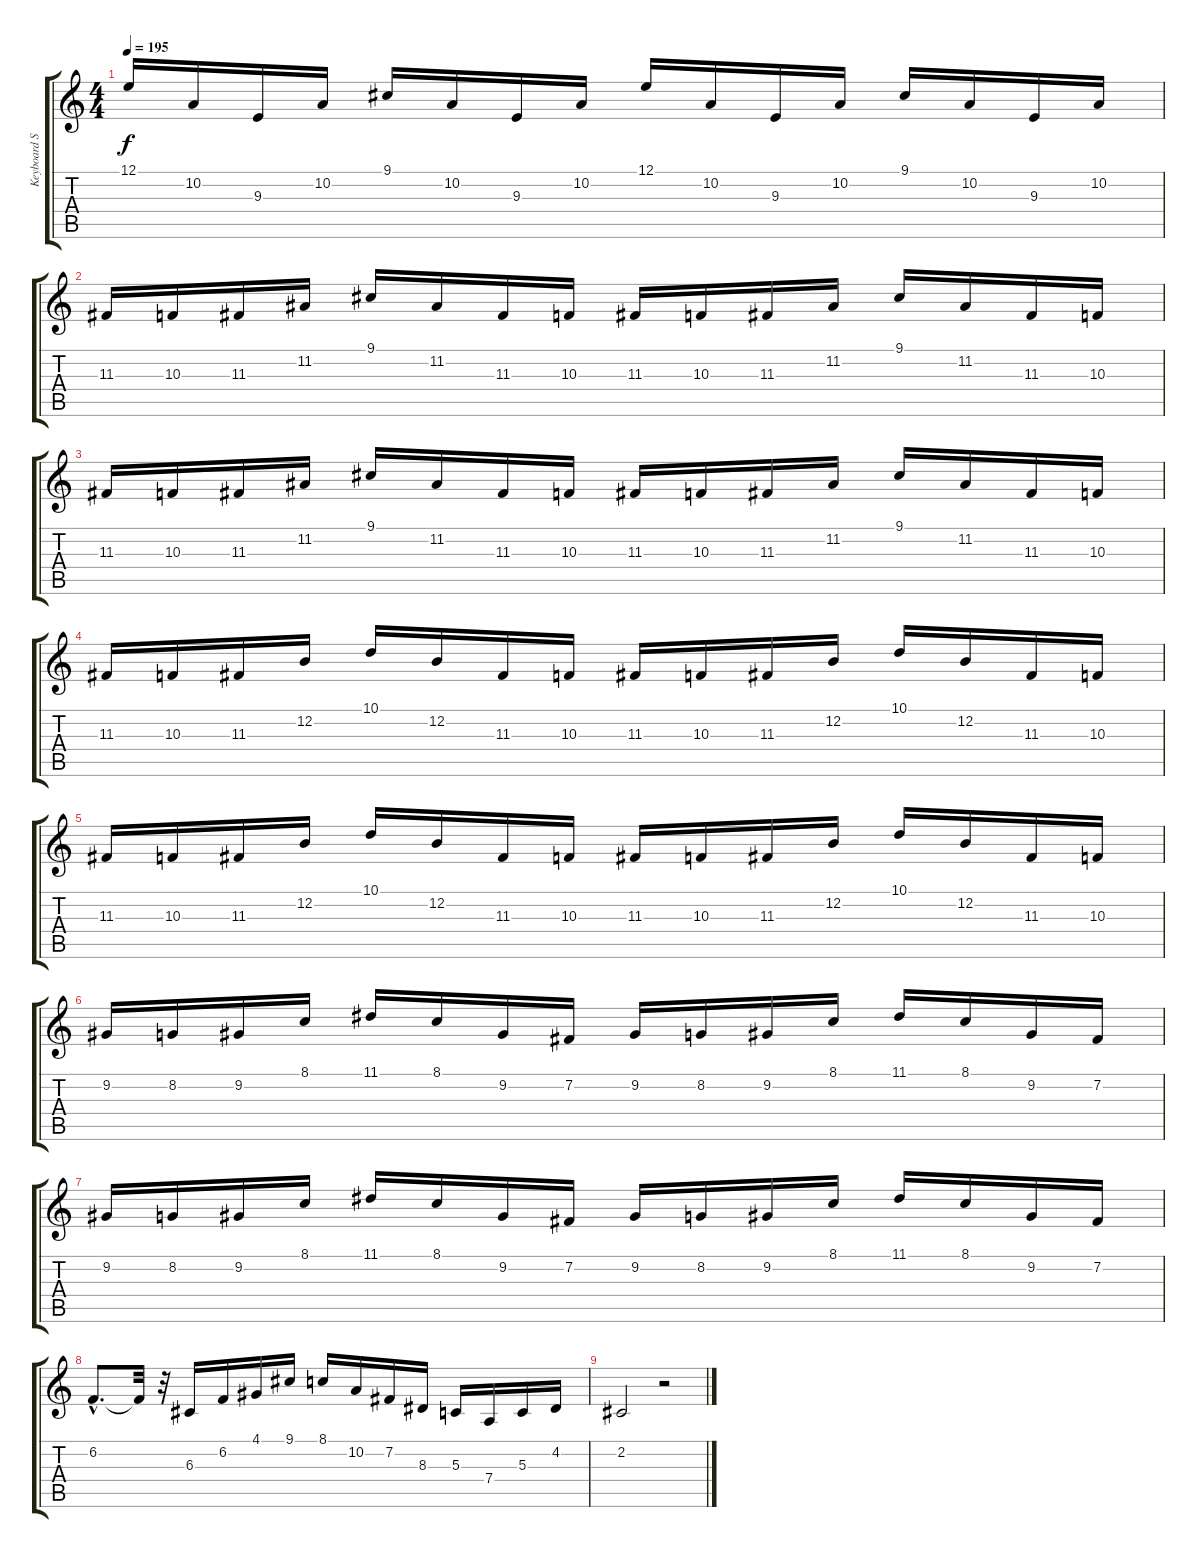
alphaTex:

\track ("Keyboard Solo" "Keyboard S") {instrument acousticgrandpiano}
\staff {score tabs}
\tuning (E4 B3 G3 D3 A2 E2) {hide}
\ts (4 4)
\tempo 195
\clef g2
\ks c
12.1.16{dy f} 10.2.16 9.3.16 10.2.16 9.1.16 10.2.16 9.3.16 10.2.16 12.1.16 10.2.16 9.3.16 10.2.16 9.1.16 10.2.16 9.3.16 10.2.16 |
11.3.16 10.3.16 11.3.16 11.2.16 9.1.16 11.2.16 11.3.16 10.3.16 11.3.16 10.3.16 11.3.16 11.2.16 9.1.16 11.2.16 11.3.16 10.3.16 |
11.3.16 10.3.16 11.3.16 11.2.16 9.1.16 11.2.16 11.3.16 10.3.16 11.3.16 10.3.16 11.3.16 11.2.16 9.1.16 11.2.16 11.3.16 10.3.16 |
11.3.16 10.3.16 11.3.16 12.2.16 10.1.16 12.2.16 11.3.16 10.3.16 11.3.16 10.3.16 11.3.16 12.2.16 10.1.16 12.2.16 11.3.16 10.3.16 |
11.3.16 10.3.16 11.3.16 12.2.16 10.1.16 12.2.16 11.3.16 10.3.16 11.3.16 10.3.16 11.3.16 12.2.16 10.1.16 12.2.16 11.3.16 10.3.16 |
9.2.16 8.2.16 9.2.16 8.1.16 11.1.16 8.1.16 9.2.16 7.2.16 9.2.16 8.2.16 9.2.16 8.1.16 11.1.16 8.1.16 9.2.16 7.2.16 |
9.2.16 8.2.16 9.2.16 8.1.16 11.1.16 8.1.16 9.2.16 7.2.16 9.2.16 8.2.16 9.2.16 8.1.16 11.1.16 8.1.16 9.2.16 7.2.16 |
6.2{hac}.8{d} 6.2{t}.32 r.32 6.3.16 6.2.16 4.1.16 9.1.16 8.1.16 10.2.16 7.2.16 8.3.16 5.3.16 7.4.16 5.3.16 4.2.16 |
2.2.2 r.2{instrument rockorgan}
